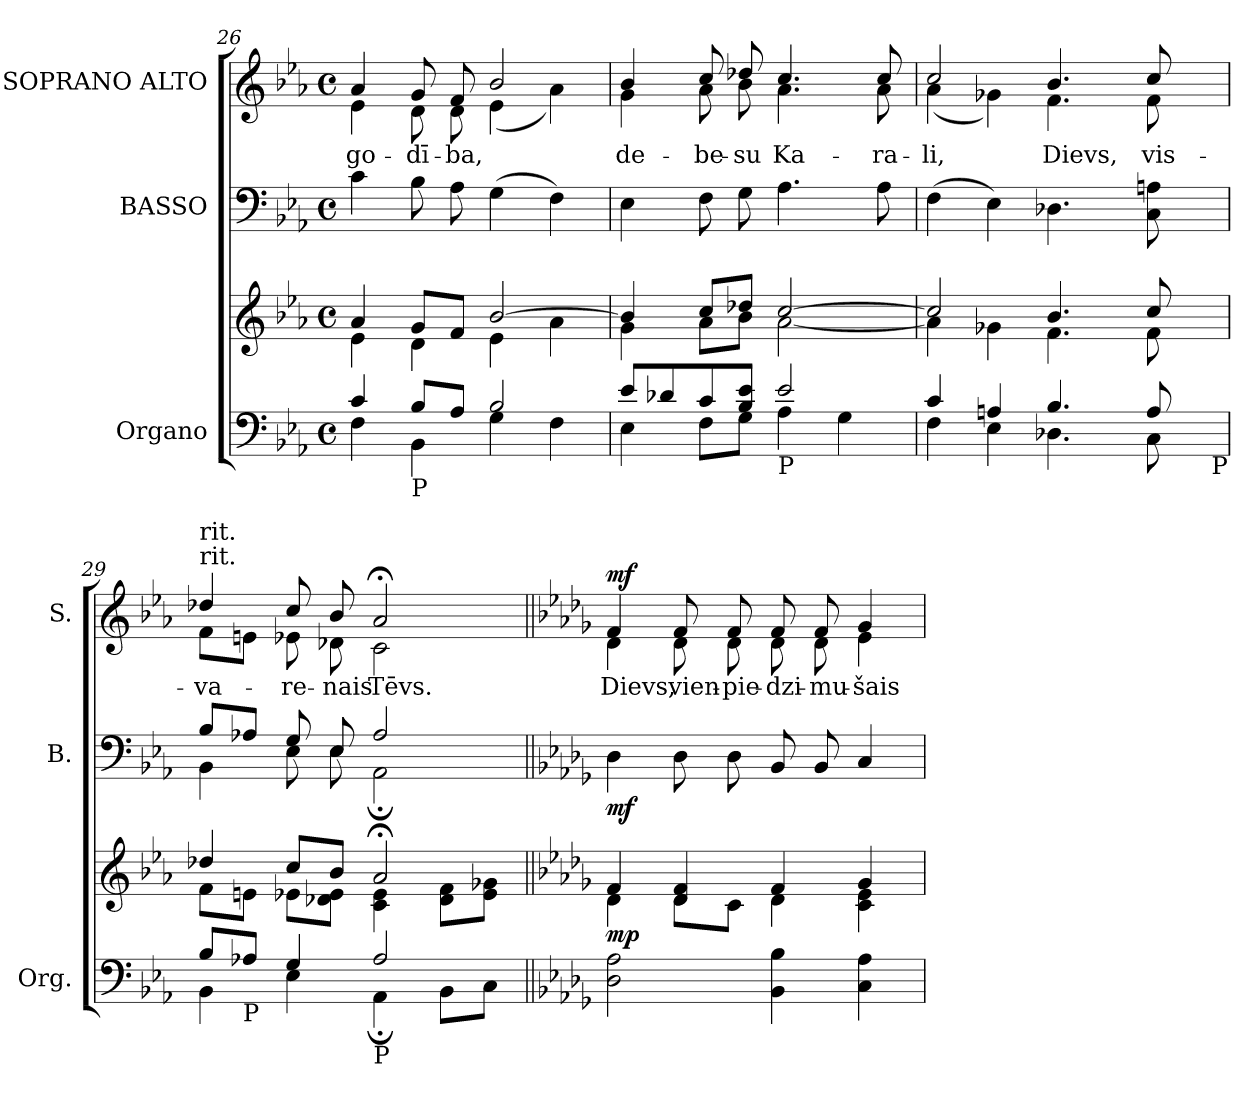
**kern	**kern	**dynam	**kern	**dynam	**kern	**text	**dynam
*part3	*part3	*part3	*part2	*part2	*part1	*part1	*part1
*staff4	*staff3	*staff3/4	*staff2	*staff2	*staff1	*staff1	*staff1
*I"Organo	*	*	*I"BASSO	*	*I"SOPRANO ALTO	*	*
*I'Org.	*	*	*I'B.	*	*I'S.	*	*
!!LO:PB:g=z
*clefF4	*clefG2	*	*clefF4	*	*clefG2	*	*
*k[b-e-a-]	*k[b-e-a-]	*	*k[b-e-a-]	*	*k[b-e-a-]	*	*
*E-:	*E-:	*	*E-:	*	*E-:	*	*
*M4/4	*M4/4	*	*M4/4	*	*M4/4	*	*
*met(c)	*met(c)	*	*met(c)	*	*met(c)	*	*
=26	=26	=26	=26	=26	=26	=26	=26
*^	*^	*	*	*	*	*	*
!	!	!	!	!	!	!	!	!LO:LY:b:color=#000000	!
*	*	*	*	*	*	*	*^	*	*
4ci/	4Fi\	4a-i/	4e-i\	.	4ci\	.	4a-i/	4e-i\	go-	.
!LO:TX:b:t=P	!	!	!	!	!	!	!	!	!	!
!	!	!	!	!	!	!	!	!	!LO:LY:b:color=#000000	!
8B-i/L	4BB-i\	8gi/L	4di\	.	8B-i\	.	8gi/	8di\	-dī-	.
!	!	!	!	!	!	!	!	!	!LO:LY:b:color=#000000	!
8A-i/J	.	8fi/J	.	.	8A-i\	.	8fi/	8di\	-ba,	.
2B-i/	4Gi\	[2b-i/	4e-i\	.	(4Gi\	.	2b-i/	(4e-i\	.	.
.	4Fi\	.	4a-i\	.	4Fi\)	.	.	4a-i\)	.	.
=27	=27	=27	=27	=27	=27	=27	=27	=27	=27	=27
!	!	!	!	!	!	!	!	!	!LO:LY:b:color=#000000	!
8e-i/L	4E-i\	4b-i/]	4gi\	.	4E-i\	.	4b-i/	4gi\	de-	.
8d-Xi/	.	.	.	.	.	.	.	.	.	.
!	!	!	!	!	!	!	!	!	!LO:LY:b:color=#000000	!
8ci/	8Fi\L	8cci/L	8a-i\L	.	8Fi\	.	8cci/	8a-i\	-be-	.
!	!	!	!	!	!	!	!	!	!LO:LY:b:color=#000000	!
8B-i/ 8e-iJ	8Gi\J	8dd-Xi/J	8b-i\J	.	8Gi\	.	8dd-Xi/	8b-i\	-su	.
!LO:TX:b:t=P	!	!	!	!	!	!	!	!	!	!
!	!	!	!	!	!	!	!	!	!LO:LY:b:color=#000000	!
2e-i/	4A-i\	[2cci/	[2a-i\	.	4.A-i\	.	4.cci/	4.a-i\	Ka-	.
.	4Gi\	.	.	.	.	.	.	.	.	.
!	!	!	!	!	!	!	!	!	!LO:LY:b:color=#000000	!
.	.	.	.	.	8A-i\	.	8cci/	8a-i\	-ra-	.
=28	=28	=28	=28	=28	=28	=28	=28	=28	=28	=28
!	!	!	!	!	!	!	!	!	!LO:LY:b:color=#000000	!
*	*^	*	*	*	*	*	*	*	*	*
4ci/	4Fi\	2ryy	2cci/]	4a-i\]	.	(4Fi\	.	2cci/	(4a-i\	-li,	.
4Ani/	4E-i\	.	.	4g-Xi\	.	4E-i\)	.	.	4g-Xi\)	.	.
!	!	!	!	!	!	!	!	!	!	!LO:LY:b:color=#000000	!
4.B-i/	4.D-Xi\	4ryy	4.b-i/	4.fi\	.	4.D-Xi\	.	4.b-i/	4.fi\	Dievs,	.
.	.	8ryy	.	.	.	.	.	.	.	.	.
!	!	!	!	!	!	!	!	!	!	!LO:LY:b:color=#000000	!
8Ai/	8Ci\	16ryy	8cci/	8fi\	.	8Ci\ 8Ani	.	8cci/	8fi\	vis-	.
.	.	32ryy	.	.	.	.	.	.	.	.	.
.	.	64ryy	.	.	.	.	.	.	.	.	.
.	.	128...ryy	.	.	.	.	.	.	.	.	.
!	!	!LO:TX:b:t=P	!	!	!	!	!	!	!	!	!
.	.	1024ryy	.	.	.	.	.	.	.	.	.
*	*v	*v	*	*	*	*	*	*	*	*	*
=29	=29	=29	=29	=29	=29	=29	=29	=29	=29	=29
*	*	*	*	*	*^	*	*	*	*	*
*	*^	*	*	*	*	*	*	*	*	*	*
!	!	!	!	!	!	!	!	!	!LO:TX:t=rit.	!	!	!
!	!	!	!	!	!	!	!	!	!LO:TX:t=rit.	!	!	!
!	!	!	!	!	!	!	!	!	!	!	!LO:LY:b:color=#000000	!
*	*v	*v	*	*	*	*	*	*	*	*	*	*
8B-i/L	4BB-i\	4dd-Xi/	8fi\L	.	8B-i/L	4BB-i\	.	4dd-Xi/	8fi\L	-va-	.
!LO:TX:b:t=P	!	!	!	!	!	!	!	!	!	!	!
8A-Xi/J	.	.	8eni\J	.	8A-Xi/J	.	.	.	8eni\J	.	.
!	!	!	!	!	!	!	!	!	!	!LO:LY:b:color=#000000	!
4Gi/	4E-i\	8cci/L	8e-Xi\L	.	8Gi/	8E-i\	.	8cci/	8e-Xi\	-re-	.
!	!	!	!	!	!	!	!	!	!	!LO:LY:b:color=#000000	!
.	.	8b-i/J	8d-Xi\ 8e-iJ	.	8E-i/	8E-i\	.	8b-i/	8d-Xi\	-nais	.
!LO:TX:b:t=P	!	!	!	!	!	!	!	!	!	!	!
!	!	!	!	!	!	!	!	!	!	!LO:LY:b:color=#000000	!
2A-i/	4AA-;i\	2a-;i/	4ci\ 4e-i	.	2A-i/	2AA-;i\	.	2a-;i/	2ci\	Tēvs.	.
.	8BB-i\L	.	8d-i\ 8fiL	.	.	.	.	.	.	.	.
.	8Ci\J	.	8e-i\ 8g-XiJ	.	.	.	.	.	.	.	.
*v	*v	*	*	*	*v	*v	*	*	*	*	*
!!LO:LB:g=z	!!
=30||	=30||	=30||	=30||	=30||	=30||	=30||	=30||	=30||	=30||
*k[b-e-a-d-g-]	*k[b-e-a-d-g-]	*	*	*k[b-e-a-d-g-]	*	*k[b-e-a-d-g-]	*	*	*
*D-:	*D-:	*	*	*D-:	*	*D-:	*	*	*
*^	*	*	*	*	*	*	*	*	*
!LO:TX:b:t=Man.	!	!	!	!	!	!	!	!	!	!
!	!	!	!	!	!	!	!	!	!LO:LY:b:color=#000000	!
*v	*v	*	*	*	*	*	*	*	*	*
2D-i\ 2A-i	4fi/	4d-i\	mp	4D-i\	mf	4fi/	4d-i\	Dievs,	mf
!	!	!	!	!	!	!	!	!LO:LY:b:color=#000000	!
.	4d-i/ 4fi	8d-i\L	.	8D-i\	.	8fi/	8d-i\	vien-	.
!	!	!	!	!	!	!	!	!LO:LY:b:color=#000000	!
.	.	8ci\J	.	8D-i\	.	8fi/	8d-i\	-pie-	.
!	!	!	!	!	!	!	!	!LO:LY:b:color=#000000	!
4BB-i\ 4B-i	4fi/	4d-i\	.	8BB-i/	.	8fi/	8d-i\	-dzi-	.
!	!	!	!	!	!	!	!	!LO:LY:b:color=#000000	!
.	.	.	.	8BB-i/	.	8fi/	8d-i\	-mu-	.
!	!	!	!	!	!	!	!	!LO:LY:b:color=#000000	!
4Ci\ 4A-i	4g-i/	4ci\ 4e-i	.	4Ci/	.	4g-i/	4e-i\	-šais	.
*	*v	*v	*	*	*	*v	*v	*	*
=	=	=	=	=	=	=	=
*-	*-	*-	*-	*-	*-	*-	*-
